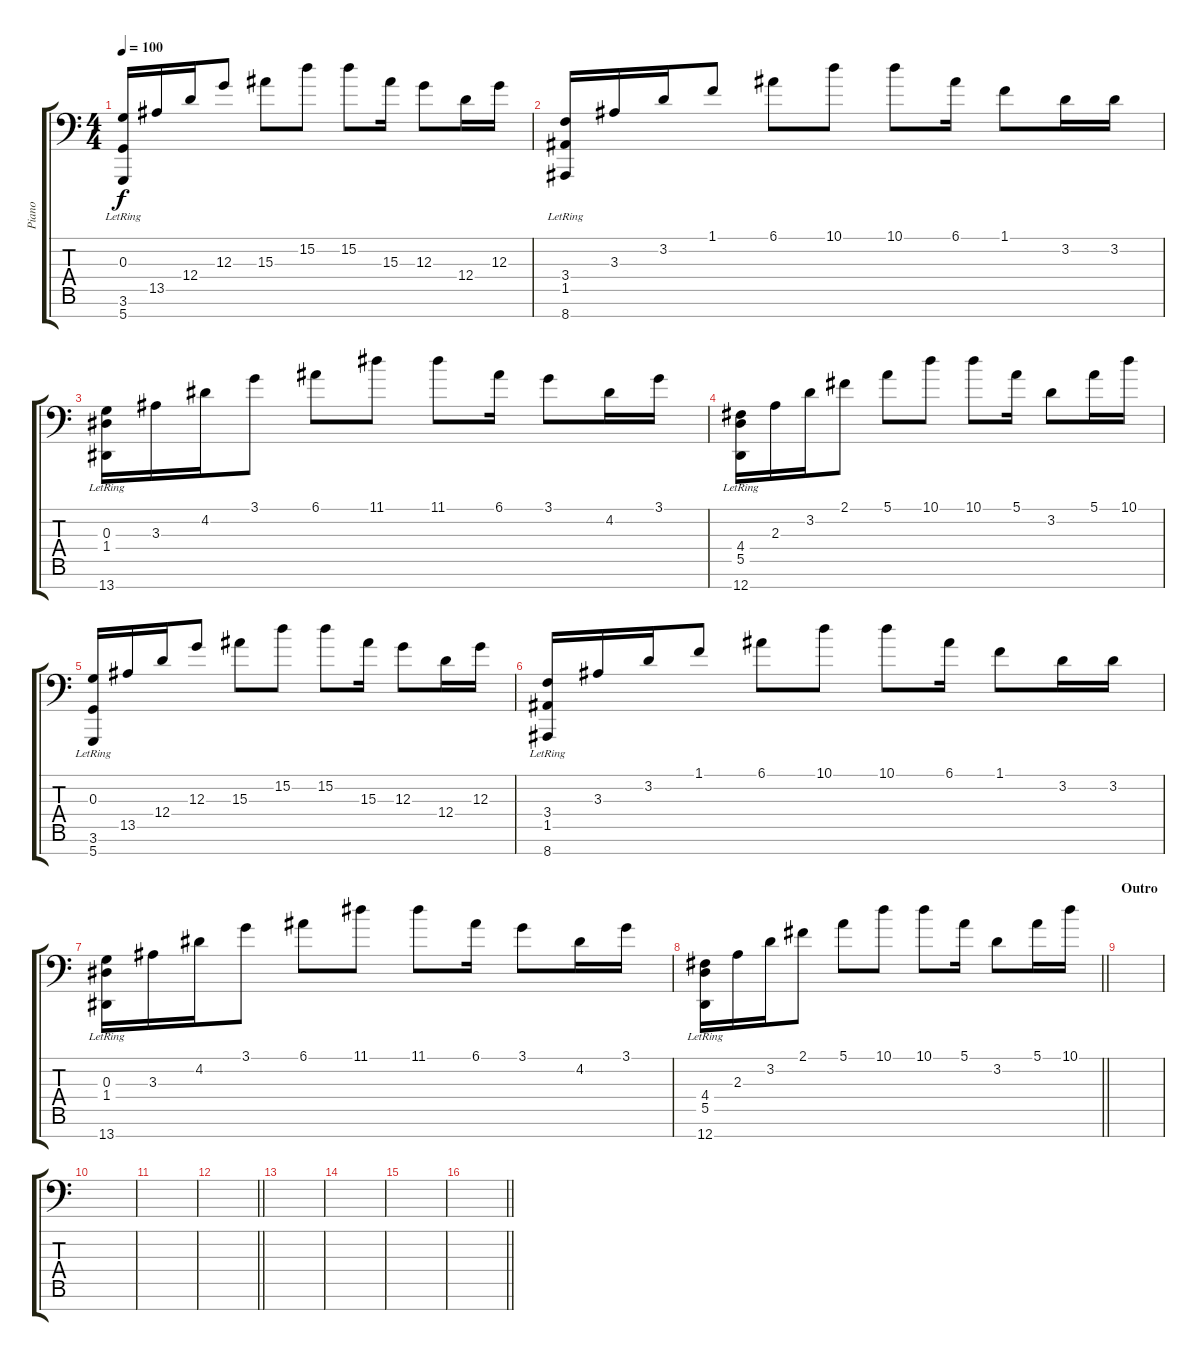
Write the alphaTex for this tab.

\track ("Piano" "Piano") {instrument acousticgrandpiano}
\staff {score tabs}
\tuning (E4 B3 G3 D3 A2 E2 D1) {hide}
\ts (4 4)
\tempo 100
\clef f4
\ks c
(0.3 3.6{lr} 5.7{lr}).16{dy f} 13.5.16 12.4.16 12.3.8 15.3.8 15.2.8 15.2.8 15.3.16 12.3.8 12.4.16 12.3.16 |
(3.4 1.5{lr} 8.7{lr}).16 3.3.16 3.2.16 1.1.8 6.1.8 10.1.8 10.1.8 6.1.16 1.1.8 3.2.16 3.2.16 |
(0.3 1.4{lr} 13.7{lr}).16 3.3.16 4.2.16 3.1.8 6.1.8 11.1.8 11.1.8 6.1.16 3.1.8 4.2.16 3.1.16 |
(4.4 5.5{lr} 12.7{lr}).16 2.3.16 3.2.16 2.1.8 5.1.8 10.1.8 10.1.8 5.1.16 3.2.8 5.1.16 10.1.16 |
(0.3 3.6{lr} 5.7{lr}).16 13.5.16 12.4.16 12.3.8 15.3.8 15.2.8 15.2.8 15.3.16 12.3.8 12.4.16 12.3.16 |
(3.4 1.5{lr} 8.7{lr}).16 3.3.16 3.2.16 1.1.8 6.1.8 10.1.8 10.1.8 6.1.16 1.1.8 3.2.16 3.2.16 |
(0.3 1.4{lr} 13.7{lr}).16 3.3.16 4.2.16 3.1.8 6.1.8 11.1.8 11.1.8 6.1.16 3.1.8 4.2.16 3.1.16 |
\barLineRight lightlight
(4.4 5.5{lr} 12.7{lr}).16 2.3.16 3.2.16 2.1.8 5.1.8 10.1.8 10.1.8 5.1.16 3.2.8 5.1.16 10.1.16 |
\section ("" "Outro")
|
|
|
\barLineRight lightlight
|
|
|
|
\barLineRight lightlight
